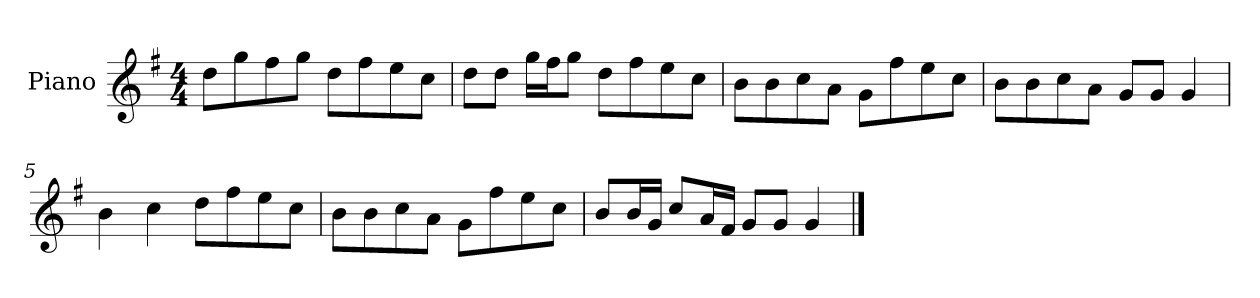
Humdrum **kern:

**kern
*part1
*staff1
*I"Piano
*I'P-no
*clefG2
*k[f#]
*M4/4
*MM90
=1
8dd\L
8gg\
8ff#\
8gg\J
8dd\L
8ff#\
8ee\
8cc\J
=2
8dd\L
8dd\J
16gg\LL
16ff#\J
8gg\J
8dd\L
8ff#\
8ee\
8cc\J
=3
8b\L
8b\
8cc\
8a\J
8g\L
8ff#\
8ee\
8cc\J
=4
8b\L
8b\
8cc\
8a\J
8g/L
8g/J
4g/
=5
4b\
4cc\
8dd\L
8ff#\
8ee\
8cc\J
!!LO:LB:g=z
=6
8b\L
8b\
8cc\
8a\J
8g\L
8ff#\
8ee\
8cc\J
=7
8b/L
16b/L
16g/JJ
8cc/L
16a/L
16f#/JJ
8g/L
8g/J
4g/
==
*-
